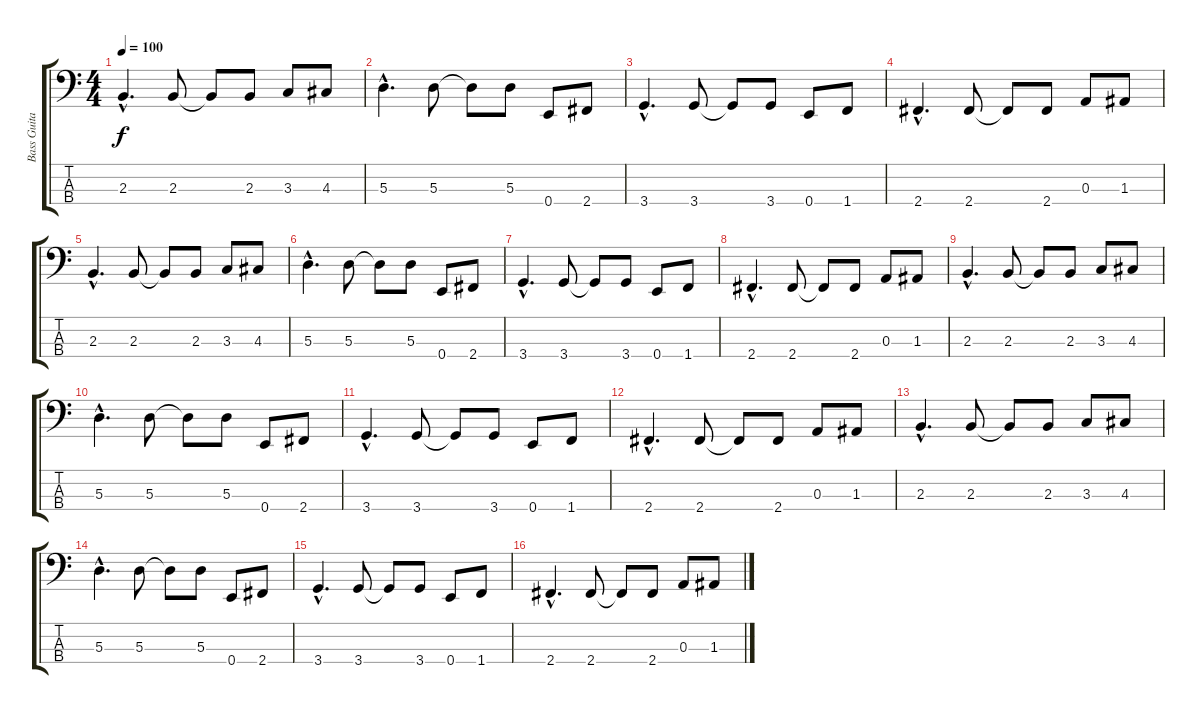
\track ("Bass Guitar" "Bass Guita") {instrument electricbasspick}
\staff {score tabs}
\tuning (G2 D2 A1 E1) {hide}
\ts (4 4)
\tempo 100
\clef f4
\ks c
2.3{hac}.4{d dy f} 2.3.8 2.3{t}.8 2.3.8 3.3.8 4.3.8 |
5.3{hac}.4{d} 5.3.8 5.3{t}.8 5.3.8 0.4.8 2.4.8 |
3.4{hac}.4{d} 3.4.8 3.4{t}.8 3.4.8 0.4.8 1.4.8 |
2.4{hac}.4{d} 2.4.8 2.4{t}.8 2.4.8 0.3.8 1.3.8 |
2.3{hac}.4{d} 2.3.8 2.3{t}.8 2.3.8 3.3.8 4.3.8 |
5.3{hac}.4{d} 5.3.8 5.3{t}.8 5.3.8 0.4.8 2.4.8 |
3.4{hac}.4{d} 3.4.8 3.4{t}.8 3.4.8 0.4.8 1.4.8 |
2.4{hac}.4{d} 2.4.8 2.4{t}.8 2.4.8 0.3.8 1.3.8 |
2.3{hac}.4{d} 2.3.8 2.3{t}.8 2.3.8 3.3.8 4.3.8 |
5.3{hac}.4{d} 5.3.8 5.3{t}.8 5.3.8 0.4.8 2.4.8 |
3.4{hac}.4{d} 3.4.8 3.4{t}.8 3.4.8 0.4.8 1.4.8 |
2.4{hac}.4{d} 2.4.8 2.4{t}.8 2.4.8 0.3.8 1.3.8 |
2.3{hac}.4{d} 2.3.8 2.3{t}.8 2.3.8 3.3.8 4.3.8 |
5.3{hac}.4{d} 5.3.8 5.3{t}.8 5.3.8 0.4.8 2.4.8 |
3.4{hac}.4{d} 3.4.8 3.4{t}.8 3.4.8 0.4.8 1.4.8 |
2.4{hac}.4{d} 2.4.8 2.4{t}.8 2.4.8 0.3.8 1.3.8
